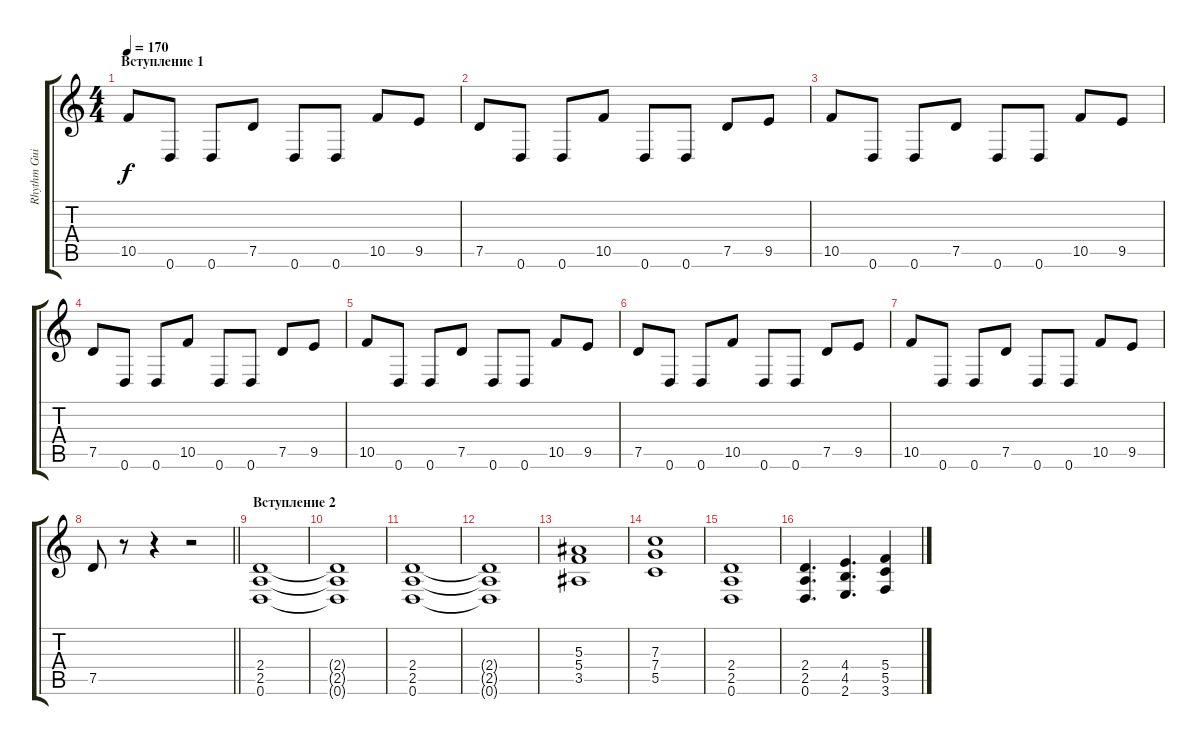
\track ("Rhythm Guitar" "Rhythm Gui") {instrument distortionguitar}
\staff {score tabs}
\tuning (D4 A3 F3 C3 G2 D2) {hide}
\ts (4 4)
\section ("" "Вступление 1")
\tempo 170
\clef g2
\ks c
10.5.8{dy f instrument distortionguitar} 0.6.8 0.6.8 7.5.8 0.6.8 0.6.8 10.5.8 9.5.8 |
7.5.8 0.6.8 0.6.8 10.5.8 0.6.8 0.6.8 7.5.8 9.5.8 |
10.5.8 0.6.8 0.6.8 7.5.8 0.6.8 0.6.8 10.5.8 9.5.8 |
7.5.8 0.6.8 0.6.8 10.5.8 0.6.8 0.6.8 7.5.8 9.5.8 |
10.5.8 0.6.8 0.6.8 7.5.8 0.6.8 0.6.8 10.5.8 9.5.8 |
7.5.8 0.6.8 0.6.8 10.5.8 0.6.8 0.6.8 7.5.8 9.5.8 |
10.5.8 0.6.8 0.6.8 7.5.8 0.6.8 0.6.8 10.5.8 9.5.8 |
\barLineRight lightlight
7.5.8 r.8 r.4 r.2 |
\section ("" "Вступление 2")
(2.4 2.5 0.6).1 |
(2.4{t} 2.5{t} 0.6{t}).1 |
(2.4 2.5 0.6).1 |
(2.4{t} 2.5{t} 0.6{t}).1 |
(5.3 5.4 3.5).1 |
(7.3 7.4 5.5).1 |
(2.4 2.5 0.6).1 |
(2.4 2.5 0.6).4{d} (4.4 4.5 2.6).4{d} (5.4 5.5 3.6).4
